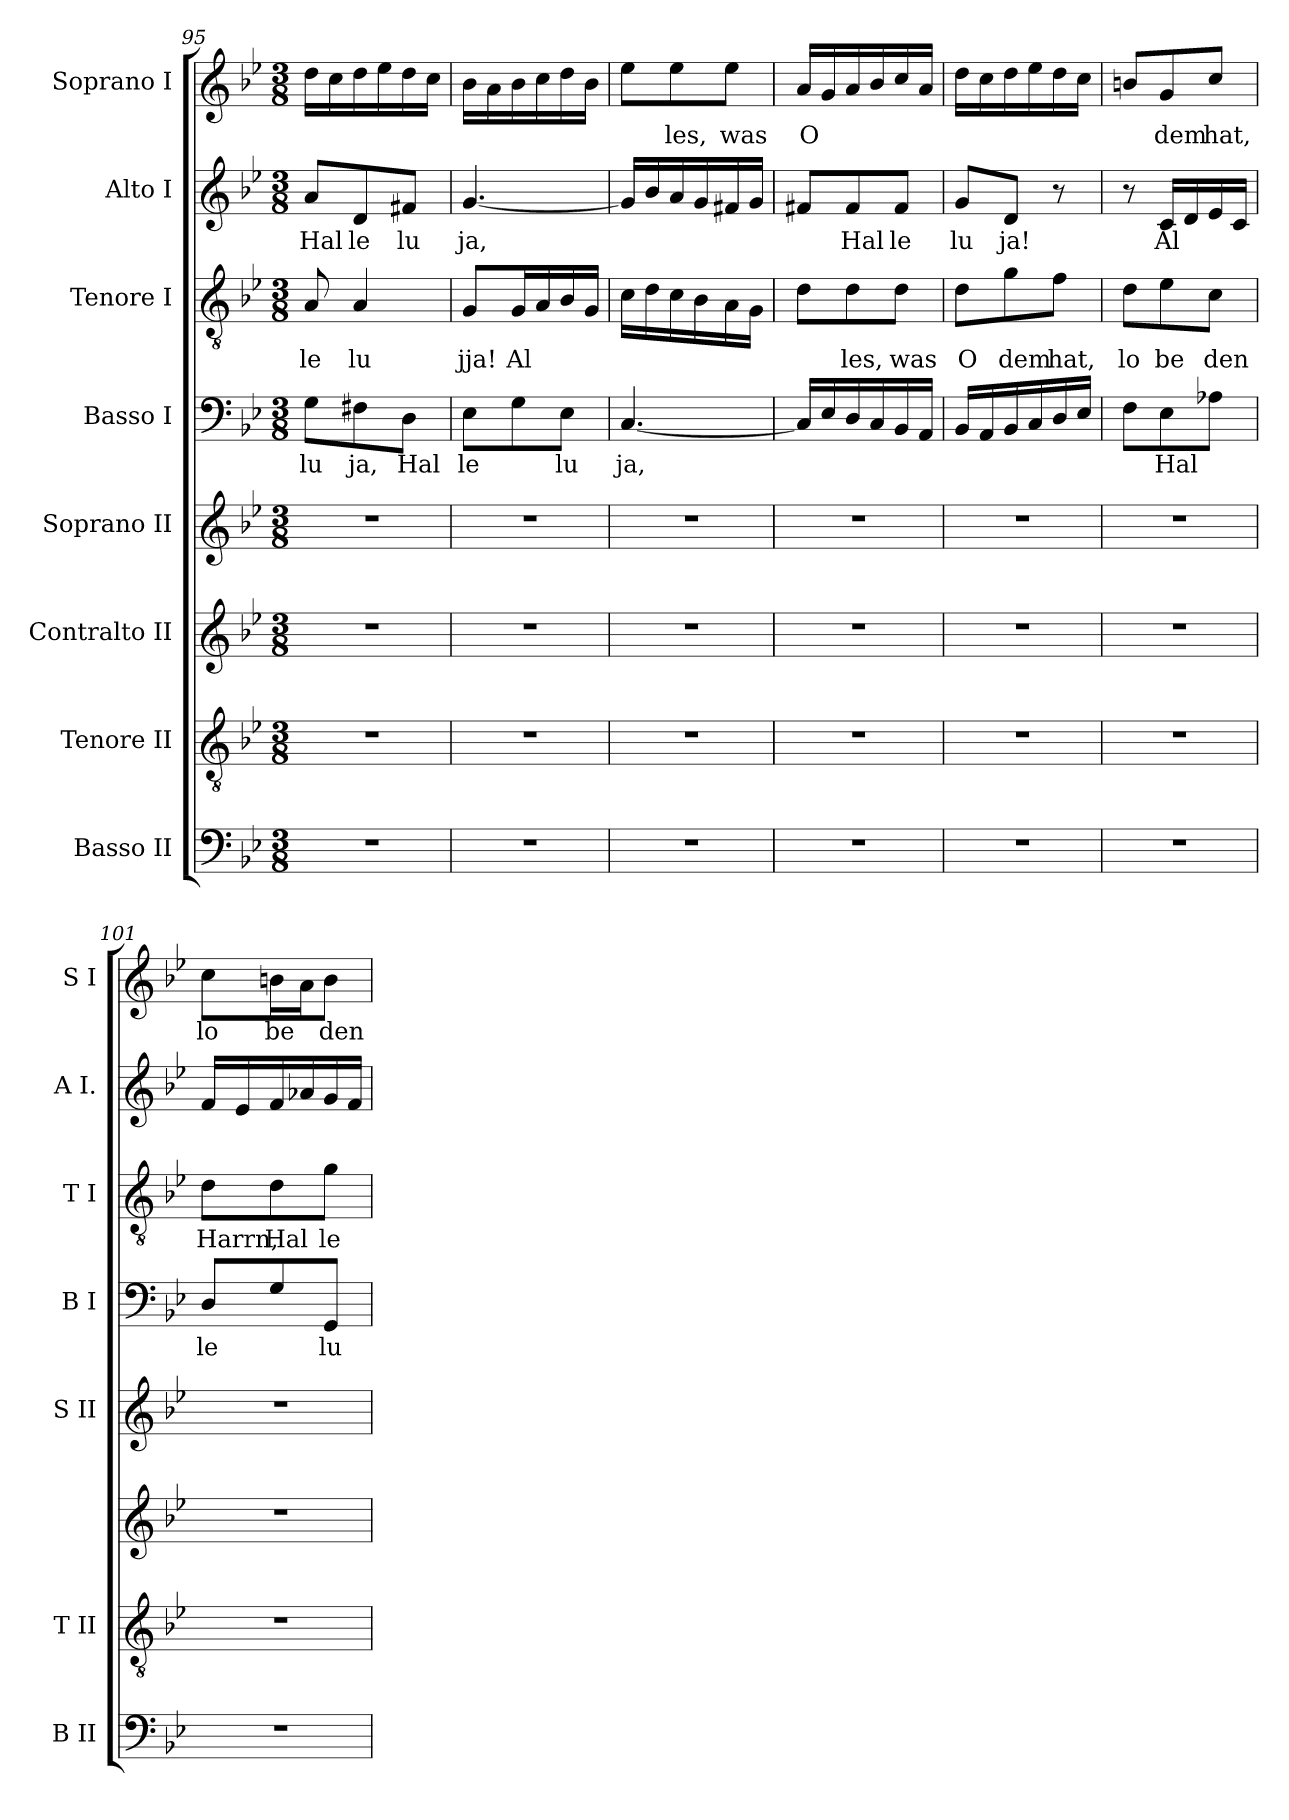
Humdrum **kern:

**kern	**kern	**kern	**kern	**kern	**text	**kern	**text	**kern	**text	**kern	**text
*part8	*part7	*part6	*part5	*part4	*part4	*part3	*part3	*part2	*part2	*part1	*part1
*staff8	*staff7	*staff6	*staff5	*staff4	*staff4	*staff3	*staff3	*staff2	*staff2	*staff1	*staff1
*I"Basso II	*I"Tenore II	*I"Contralto II	*I"Soprano II	*I"Basso I	*	*I"Tenore I	*	*I"Alto I	*	*I"Soprano I	*
*I'B II	*I'T II	*	*I'S II	*I'B I	*	*I'T I	*	*I'A I.	*	*I'S I	*
*clefF4	*clefGv2	*clefG2	*clefG2	*clefF4	*	*clefGv2	*	*clefG2	*	*clefG2	*
*k[b-e-]	*k[b-e-]	*k[b-e-]	*k[b-e-]	*k[b-e-]	*	*k[b-e-]	*	*k[b-e-]	*	*k[b-e-]	*
*M3/8	*M3/8	*M3/8	*M3/8	*M3/8	*	*M3/8	*	*M3/8	*	*M3/8	*
=95	=95	=95	=95	=95	=95	=95	=95	=95	=95	=95	=95
!	!	!	!	!	!LO:LY:b	!	!LO:LY:b	!	!LO:LY:b	!	!
4.r	4.r	4.r	4.r	8G\L	lu	8A/	le	8a/L	Hal	16dd\LL	.
.	.	.	.	.	.	.	.	.	.	16cc\	.
!	!	!	!	!	!LO:LY:b	!	!LO:LY:b	!	!LO:LY:b	!	!
.	.	.	.	8F#X\	ja,	4A/	lu	8d/	le	16dd\	.
.	.	.	.	.	.	.	.	.	.	16ee-\	.
!	!	!	!	!	!LO:LY:b	!	!	!	!LO:LY:b	!	!
.	.	.	.	8D\J	Hal	.	.	8f#X/J	lu	16dd\	.
.	.	.	.	.	.	.	.	.	.	16cc\JJ	.
=96	=96	=96	=96	=96	=96	=96	=96	=96	=96	=96	=96
!	!	!	!	!	!LO:LY:b	!	!LO:LY:b	!	!LO:LY:b	!	!
4.r	4.r	4.r	4.r	8E-\L	le	8G/L	jja!	[4.g/	ja,	16b-\LL	.
.	.	.	.	.	.	.	.	.	.	16a\	.
!	!	!	!	!	!	!	!LO:LY:b	!	!	!	!
.	.	.	.	8G\	.	16G/L	Al	.	.	16b-\	.
.	.	.	.	.	.	16A/	.	.	.	16cc\	.
!	!	!	!	!	!LO:LY:b	!	!	!	!	!	!
.	.	.	.	8E-\J	lu	16B-/	.	.	.	16dd\	.
.	.	.	.	.	.	16G/JJ	.	.	.	16b-\JJ	.
=97	=97	=97	=97	=97	=97	=97	=97	=97	=97	=97	=97
!	!	!	!	!	!LO:LY:b	!	!	!	!	!	!
4.r	4.r	4.r	4.r	[4.C/	ja,	16c\LL	.	16g/LL]	.	8ee-\L	.
.	.	.	.	.	.	16d\	.	16b-/	.	.	.
!	!	!	!	!	!	!	!	!	!	!	!LO:LY:b
.	.	.	.	.	.	16c\	.	16a/	.	8ee-\	les,
.	.	.	.	.	.	16B-\	.	16g/	.	.	.
!	!	!	!	!	!	!	!	!	!	!	!LO:LY:b
.	.	.	.	.	.	16A\	.	16f#X/	.	8ee-\J	was
.	.	.	.	.	.	16G\JJ	.	16g/JJ	.	.	.
!!LO:PB:g=z
=98	=98	=98	=98	=98	=98	=98	=98	=98	=98	=98	=98
!	!	!	!	!	!	!	!	!	!	!	!LO:LY:b
4.r	4.r	4.r	4.r	16C/LL]	.	8d\L	.	8f#X/L	.	16a/LL	O
.	.	.	.	16E-/	.	.	.	.	.	16g/	.
!	!	!	!	!	!	!	!LO:LY:b	!	!LO:LY:b	!	!
.	.	.	.	16D/	.	8d\	les,	8f#/	Hal	16a/	.
.	.	.	.	16C/	.	.	.	.	.	16b-/	.
!	!	!	!	!	!	!	!LO:LY:b	!	!LO:LY:b	!	!
.	.	.	.	16BB-/	.	8d\J	was	8f#/J	le	16cc/	.
.	.	.	.	16AA/JJ	.	.	.	.	.	16a/JJ	.
=99	=99	=99	=99	=99	=99	=99	=99	=99	=99	=99	=99
!	!	!	!	!	!	!	!LO:LY:b	!	!LO:LY:b	!	!
4.r	4.r	4.r	4.r	16BB-/LL	.	8d\L	O	8g/L	lu	16dd\LL	.
.	.	.	.	16AA/	.	.	.	.	.	16cc\	.
!	!	!	!	!	!	!	!LO:LY:b	!	!LO:LY:b	!	!
.	.	.	.	16BB-/	.	8g\	dem	8d/J	ja!	16dd\	.
.	.	.	.	16C/	.	.	.	.	.	16ee-\	.
!	!	!	!	!	!	!	!LO:LY:b	!	!	!	!
.	.	.	.	16D/	.	8f\J	hat,	8r	.	16dd\	.
.	.	.	.	16E-/JJ	.	.	.	.	.	16cc\JJ	.
=100	=100	=100	=100	=100	=100	=100	=100	=100	=100	=100	=100
!	!	!	!	!	!	!	!LO:LY:b	!	!	!	!
4.r	4.r	4.r	4.r	8F\L	.	8d\L	lo	8r	.	8bn/L	.
!	!	!	!	!	!LO:LY:b	!	!LO:LY:b	!	!LO:LY:b	!	!LO:LY:b
.	.	.	.	8E-\	Hal	8e-\	be	16c/LL	Al	8g/	dem
.	.	.	.	.	.	.	.	16d/	.	.	.
!	!	!	!	!	!	!	!LO:LY:b	!	!	!	!LO:LY:b
.	.	.	.	8A-X\J	.	8c\J	den	16e-/	.	8cc/J	hat,
.	.	.	.	.	.	.	.	16c/JJ	.	.	.
=101	=101	=101	=101	=101	=101	=101	=101	=101	=101	=101	=101
!	!	!	!	!	!LO:LY:b	!	!LO:LY:b	!	!	!	!LO:LY:b
4.r	4.r	4.r	4.r	8D/L	le	8d\L	Harrn,	16f/LL	.	8cc\L	lo
.	.	.	.	.	.	.	.	16e-/	.	.	.
!	!	!	!	!	!	!	!LO:LY:b	!	!	!	!LO:LY:b
.	.	.	.	8G/	.	8d\	Hal	16f/	.	16bn\L	be
.	.	.	.	.	.	.	.	16a-X/	.	16a\J	.
!	!	!	!	!	!LO:LY:b	!	!LO:LY:b	!	!	!	!LO:LY:b
.	.	.	.	8GG/J	lu	8g\J	le	16g/	.	8b\J	den
.	.	.	.	.	.	.	.	16f/JJ	.	.	.
=	=	=	=	=	=	=	=	=	=	=	=
*-	*-	*-	*-	*-	*-	*-	*-	*-	*-	*-	*-
